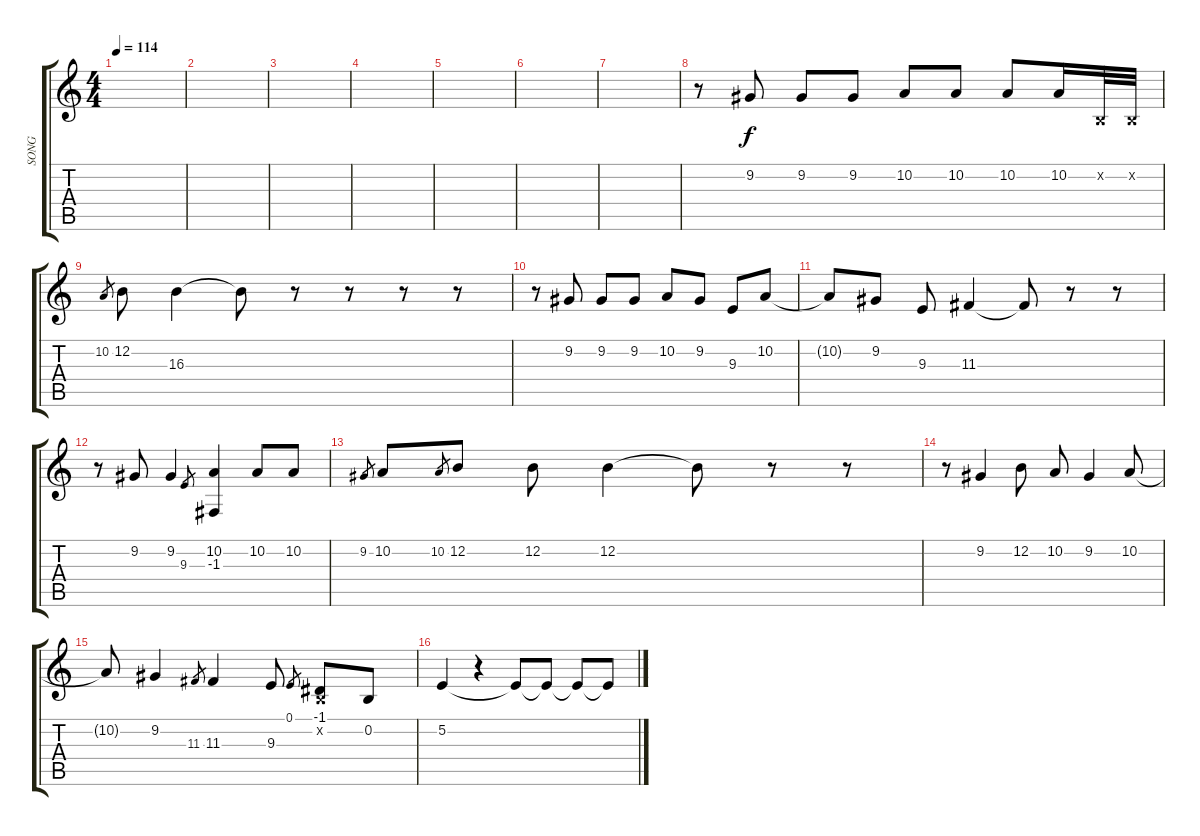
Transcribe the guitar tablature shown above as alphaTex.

\track ("SONG" "SONG") {instrument violin}
\staff {score tabs}
\tuning (E4 B3 G3 D3 A2 E2) {hide}
\ts (4 4)
\tempo 114
\clef g2
\ks c
|
|
|
|
|
|
|
r.8 9.2.8 9.2.8 9.2.8 10.2.8 10.2.8 10.2.8 10.2.16 0.2{x}.32 0.2{x}.32 |
10.2.8{gr} 12.2.8 16.3.4 16.3{t}.8 r.8 r.8 r.8 r.8 |
r.8 9.2.8 9.2.8 9.2.8 10.2.8 9.2.8 9.3.8 10.2.8 |
10.2{t}.8 9.2.8 9.3.8 11.3.4 11.3{t}.8 r.8 r.8 |
r.8 9.2.8 9.2.4 9.3.8{gr} (10.2 -1.3).4 10.2.8 10.2.8 |
9.2.8{gr} 10.2.8 10.2.8{gr} 12.2.8 12.2.8 12.2.4 12.2{t}.8 r.8 r.8 |
r.8 9.2.4 12.2.8 10.2.8 9.2.4 10.2.8 |
10.2{t}.8 9.2.4 11.3.8{gr} 11.3.4 9.3.8 0.1.8{gr} (-1.1 0.2{x}).8 0.2.8 |
5.2.4 r.4 5.2{t}.8 5.2{t}.8 5.2{t}.8 5.2{t}.8
